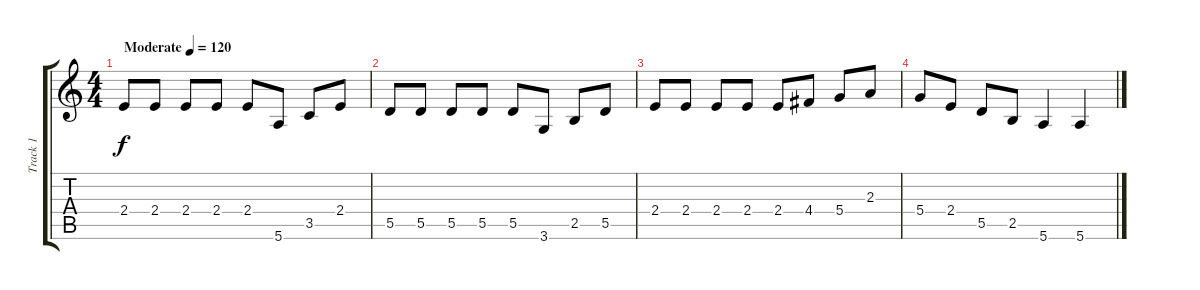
\track ("Track 1" "Track 1") {instrument acousticguitarsteel}
\staff {score tabs}
\tuning (E4 B3 G3 D3 A2 E2) {hide}
\ts (4 4)
\tempo (120 "Moderate")
\clef g2
\ks c
2.4.8{dy f instrument acousticguitarsteel} 2.4.8 2.4.8 2.4.8 2.4.8 5.6.8 3.5.8 2.4.8 |
5.5.8 5.5.8 5.5.8 5.5.8 5.5.8 3.6.8 2.5.8 5.5.8 |
2.4.8 2.4.8 2.4.8 2.4.8 2.4.8 4.4.8 5.4.8 2.3.8 |
5.4.8 2.4.8 5.5.8 2.5.8 5.6.4 5.6.4
